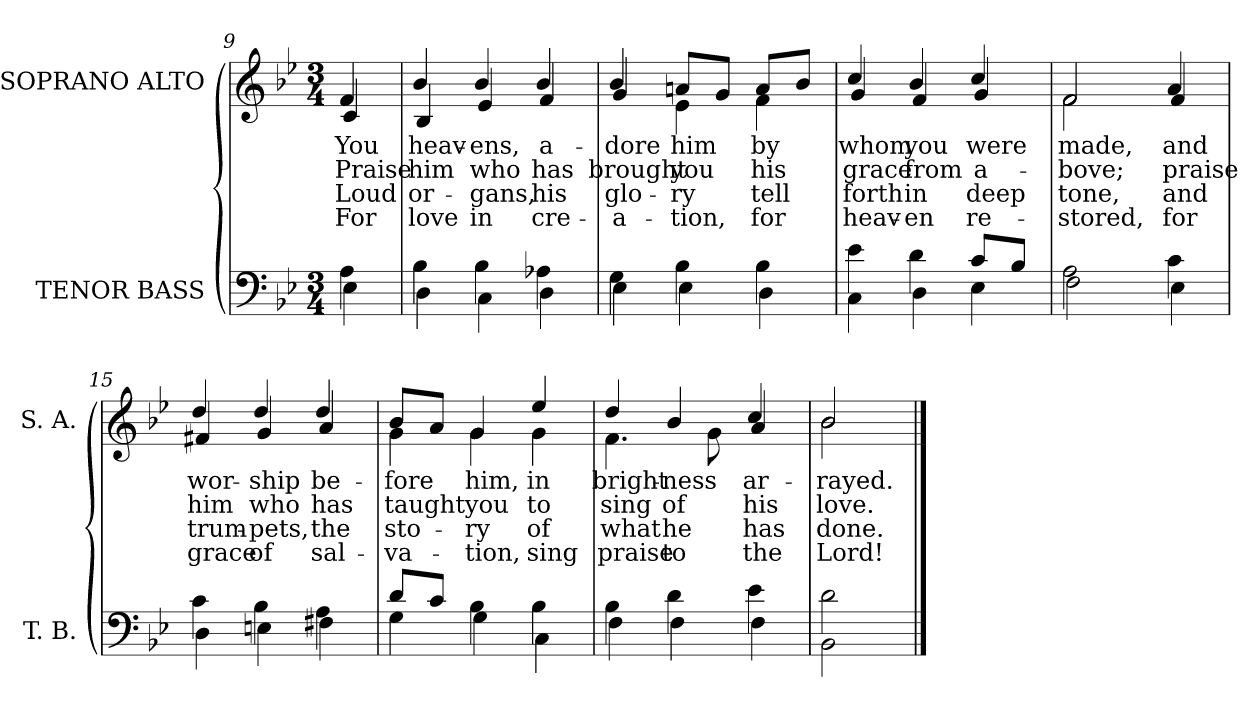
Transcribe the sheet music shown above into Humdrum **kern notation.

**kern	**kern	**text	**text	**text	**text
*part2	*part1	*part1	*part1	*part1	*part1
*staff2	*staff1	*staff1	*staff1	*staff1	*staff1
*I"TENOR BASS	*I"SOPRANO ALTO	*	*	*	*
*I'T. B.	*I'S. A.	*	*	*	*
!!LO:LB:g=z
*clefF4	*clefG2	*	*	*	*
*k[b-e-]	*k[b-e-]	*	*	*	*
*B-:	*B-:	*	*	*	*
*M3/4	*M3/4	*	*	*	*
=9	=9	=9	=9	=9	=9
*^	*	*	*	*	*
!	!	!	!LO:LY:b:color=#000000	!LO:LY:b:color=#000000	!LO:LY:b:color=#000000	!LO:LY:b:color=#000000
*	*	*^	*	*	*	*
4Ai\	4E-i\	4fi/	4ci/	You	Praise	Loud	For
=10	=10	=10	=10	=10	=10	=10	=10
!	!	!	!	!LO:LY:b:color=#000000	!LO:LY:b:color=#000000	!LO:LY:b:color=#000000	!LO:LY:b:color=#000000
4B-i\	4Di\	4b-i/	4B-i/	heav-	him	or-	love
!	!	!	!	!LO:LY:b:color=#000000	!LO:LY:b:color=#000000	!LO:LY:b:color=#000000	!LO:LY:b:color=#000000
4B-i\	4Ci\	4b-i/	4e-i/	-ens,	who	-gans,	in
!	!	!	!	!LO:LY:b:color=#000000	!LO:LY:b:color=#000000	!LO:LY:b:color=#000000	!LO:LY:b:color=#000000
4A-Xi\	4Di\	4b-i/	4fi/	a-	has	his	cre-
=11	=11	=11	=11	=11	=11	=11	=11
!	!	!	!	!LO:LY:b:color=#000000	!LO:LY:b:color=#000000	!LO:LY:b:color=#000000	!LO:LY:b:color=#000000
4Gi\	4E-i\	4b-i/	4gi/	-dore	brought	glo-	-a-
!	!	!	!	!LO:LY:b:color=#000000	!LO:LY:b:color=#000000	!LO:LY:b:color=#000000	!LO:LY:b:color=#000000
4B-i\	4E-i\	8ani/L	4e-i\	him	you	-ry	-tion,
.	.	8gi/J	.	.	.	.	.
!	!	!	!	!LO:LY:b:color=#000000	!LO:LY:b:color=#000000	!LO:LY:b:color=#000000	!LO:LY:b:color=#000000
4B-i\	4Di\	8ai/L	4fi\	by	his	tell	for
.	.	8b-i/J	.	.	.	.	.
=12	=12	=12	=12	=12	=12	=12	=12
!	!	!	!	!LO:LY:b:color=#000000	!LO:LY:b:color=#000000	!LO:LY:b:color=#000000	!LO:LY:b:color=#000000
4e-i\	4Ci\	4cci/	4gi/	whom	grace	forth	heav-
!	!	!	!	!LO:LY:b:color=#000000	!LO:LY:b:color=#000000	!LO:LY:b:color=#000000	!LO:LY:b:color=#000000
4di\	4Di\	4b-i/	4fi/	you	from	in	-en
!	!	!	!	!LO:LY:b:color=#000000	!LO:LY:b:color=#000000	!LO:LY:b:color=#000000	!LO:LY:b:color=#000000
8ci/L	4E-i\	4cci/	4gi/	were	a-	deep	re-
8B-i/J	.	.	.	.	.	.	.
=13	=13	=13	=13	=13	=13	=13	=13
!	!	!	!	!LO:LY:b:color=#000000	!LO:LY:b:color=#000000	!LO:LY:b:color=#000000	!LO:LY:b:color=#000000
2Ai\	2Fi\	2fi/	2fi\	made,	-bove;	tone,	-stored,
!!LO:LB:g=z	!!
=14-	=14-	=14-	=14-	=14-	=14-	=14-	=14-
!	!	!	!	!LO:LY:b:color=#000000	!LO:LY:b:color=#000000	!LO:LY:b:color=#000000	!LO:LY:b:color=#000000
4ci\	4E-i\	4ai/	4fi/	and	praise	and	for
=15	=15	=15	=15	=15	=15	=15	=15
!	!	!	!	!LO:LY:b:color=#000000	!LO:LY:b:color=#000000	!LO:LY:b:color=#000000	!LO:LY:b:color=#000000
4ci\	4Di\	4ddi/	4f#Xi/	wor-	him	trum-	grace
!	!	!	!	!LO:LY:b:color=#000000	!LO:LY:b:color=#000000	!LO:LY:b:color=#000000	!LO:LY:b:color=#000000
4B-i\	4Eni\	4ddi/	4gi/	-ship	who	-pets,	of
!	!	!	!	!LO:LY:b:color=#000000	!LO:LY:b:color=#000000	!LO:LY:b:color=#000000	!LO:LY:b:color=#000000
4Ai\	4F#Xi\	4ddi/	4ai/	be-	has	the	sal-
=16	=16	=16	=16	=16	=16	=16	=16
!	!	!	!	!LO:LY:b:color=#000000	!LO:LY:b:color=#000000	!LO:LY:b:color=#000000	!LO:LY:b:color=#000000
8di/L	4Gi\	8b-i/L	4gi\	-fore	taught	sto-	-va-
8ci/J	.	8ai/J	.	.	.	.	.
!	!	!	!	!LO:LY:b:color=#000000	!LO:LY:b:color=#000000	!LO:LY:b:color=#000000	!LO:LY:b:color=#000000
4B-i\	4Gi\	4gi/	4gi\	him,	you	-ry	-tion,
!	!	!	!	!LO:LY:b:color=#000000	!LO:LY:b:color=#000000	!LO:LY:b:color=#000000	!LO:LY:b:color=#000000
4B-i\	4Ci\	4ee-i/	4gi\	in	to	of	sing
=17	=17	=17	=17	=17	=17	=17	=17
!	!	!	!	!LO:LY:b:color=#000000	!LO:LY:b:color=#000000	!LO:LY:b:color=#000000	!LO:LY:b:color=#000000
4B-i\	4Fi\	4ddi/	4.fi\	bright-	sing	what	praise
!	!	!	!	!LO:LY:b:color=#000000	!LO:LY:b:color=#000000	!LO:LY:b:color=#000000	!LO:LY:b:color=#000000
4di\	4Fi\	4b-i/	.	-ness	of	he	to
.	.	.	8gi\	.	.	.	.
!	!	!	!	!LO:LY:b:color=#000000	!LO:LY:b:color=#000000	!LO:LY:b:color=#000000	!LO:LY:b:color=#000000
4e-i\	4Fi\	4cci/	4ai/	ar-	his	has	the
=18	=18	=18	=18	=18	=18	=18	=18
!	!	!	!	!LO:LY:b:color=#000000	!LO:LY:b:color=#000000	!LO:LY:b:color=#000000	!LO:LY:b:color=#000000
2di\	2BB-i\	2b-i/	2b-i\	-rayed.	love.	done.	Lord!
*v	*v	*	*	*	*	*	*
*	*v	*v	*	*	*	*
==	==	==	==	==	==
*-	*-	*-	*-	*-	*-
